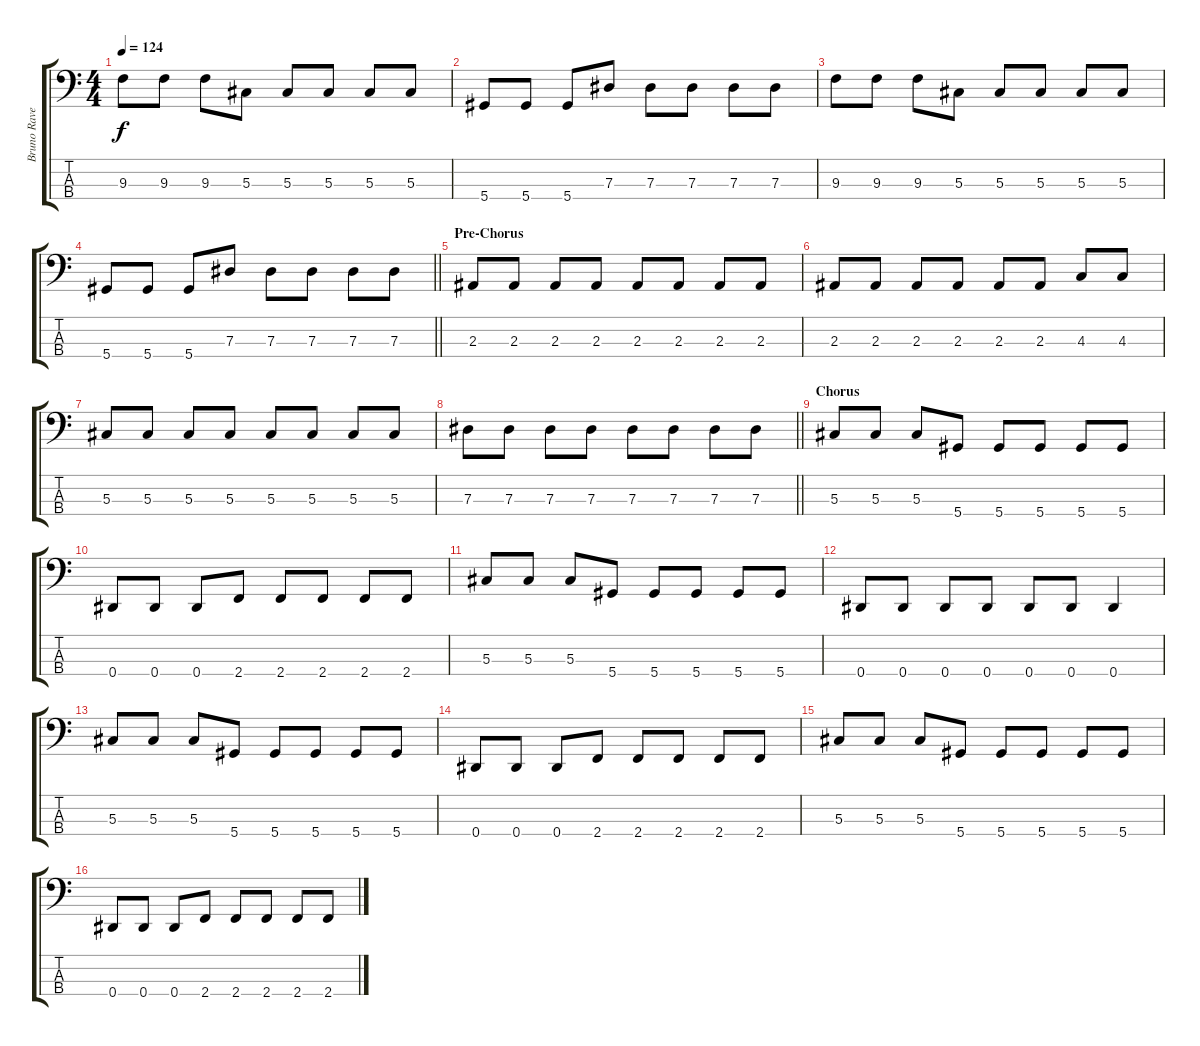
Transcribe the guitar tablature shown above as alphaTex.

\track ("Bruno Ravel" "Bruno Rave") {instrument electricbassfinger}
\staff {score tabs}
\tuning (Gb2 Db2 Ab1 Eb1) {hide}
\ts (4 4)
\tempo 124
\clef f4
\ks c
9.3.8{dy f} 9.3.8 9.3.8 5.3.8 5.3.8 5.3.8 5.3.8 5.3.8 |
5.4.8 5.4.8 5.4.8 7.3.8 7.3.8 7.3.8 7.3.8 7.3.8 |
9.3.8 9.3.8 9.3.8 5.3.8 5.3.8 5.3.8 5.3.8 5.3.8 |
\barLineRight lightlight
5.4.8 5.4.8 5.4.8 7.3.8 7.3.8 7.3.8 7.3.8 7.3.8 |
\section ("" "Pre-Chorus")
2.3.8 2.3.8 2.3.8 2.3.8 2.3.8 2.3.8 2.3.8 2.3.8 |
2.3.8 2.3.8 2.3.8 2.3.8 2.3.8 2.3.8 4.3.8 4.3.8 |
5.3.8 5.3.8 5.3.8 5.3.8 5.3.8 5.3.8 5.3.8 5.3.8 |
\barLineRight lightlight
7.3.8 7.3.8 7.3.8 7.3.8 7.3.8 7.3.8 7.3.8 7.3.8 |
\section ("" "Chorus")
5.3.8 5.3.8 5.3.8 5.4.8 5.4.8 5.4.8 5.4.8 5.4.8 |
0.4.8 0.4.8 0.4.8 2.4.8 2.4.8 2.4.8 2.4.8 2.4.8 |
5.3.8 5.3.8 5.3.8 5.4.8 5.4.8 5.4.8 5.4.8 5.4.8 |
0.4.8 0.4.8 0.4.8 0.4.8 0.4.8 0.4.8 0.4.4 |
5.3.8 5.3.8 5.3.8 5.4.8 5.4.8 5.4.8 5.4.8 5.4.8 |
0.4.8 0.4.8 0.4.8 2.4.8 2.4.8 2.4.8 2.4.8 2.4.8 |
5.3.8 5.3.8 5.3.8 5.4.8 5.4.8 5.4.8 5.4.8 5.4.8 |
0.4.8 0.4.8 0.4.8 2.4.8 2.4.8 2.4.8 2.4.8 2.4.8
